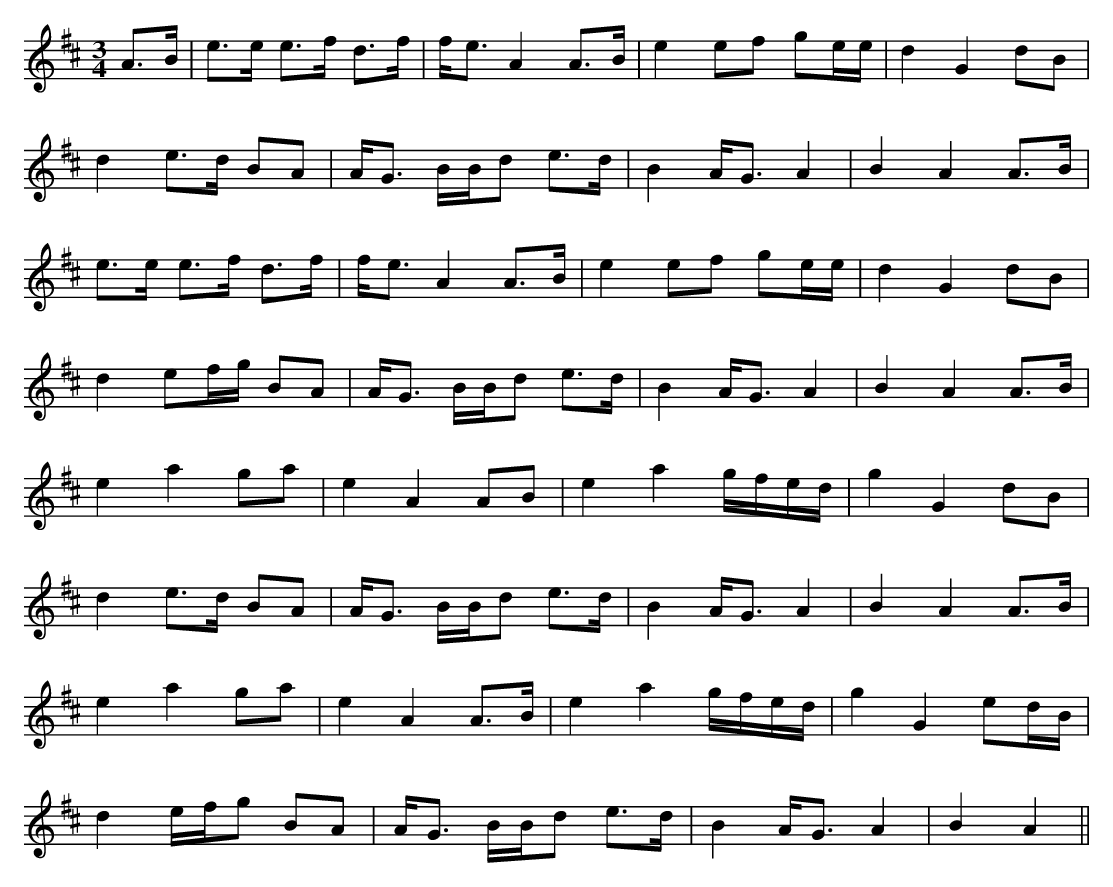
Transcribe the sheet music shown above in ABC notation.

X:1
M:3/4
K:Amix
A>B|e>e e>f d>f|f<e A2 A>B|e2 ef ge/e/|d2 G2 dB|
d2 e>d BA|A<G B/B/d e>d|B2 A<G A2|B2 A2 A>B|
e>e e>f d>f|f<e A2 A>B|e2 ef ge/e/|d2 G2 dB|
d2 ef/g/ BA|A<G B/B/d e>d|B2 A<G A2|B2 A2 A>B|
e2 a2 ga|e2 A2 AB|e2 a2 g/f/e/d/|g2 G2 dB|
d2 e>d BA|A<G B/B/d e>d|B2 A<G A2|B2 A2 A>B|
e2 a2 ga|e2 A2 A>B|e2 a2 g/f/e/d/|g2 G2 ed/B/|
d2 e/f/g BA|A<G B/B/d e>d|B2 A<G A2|B2 A2||
